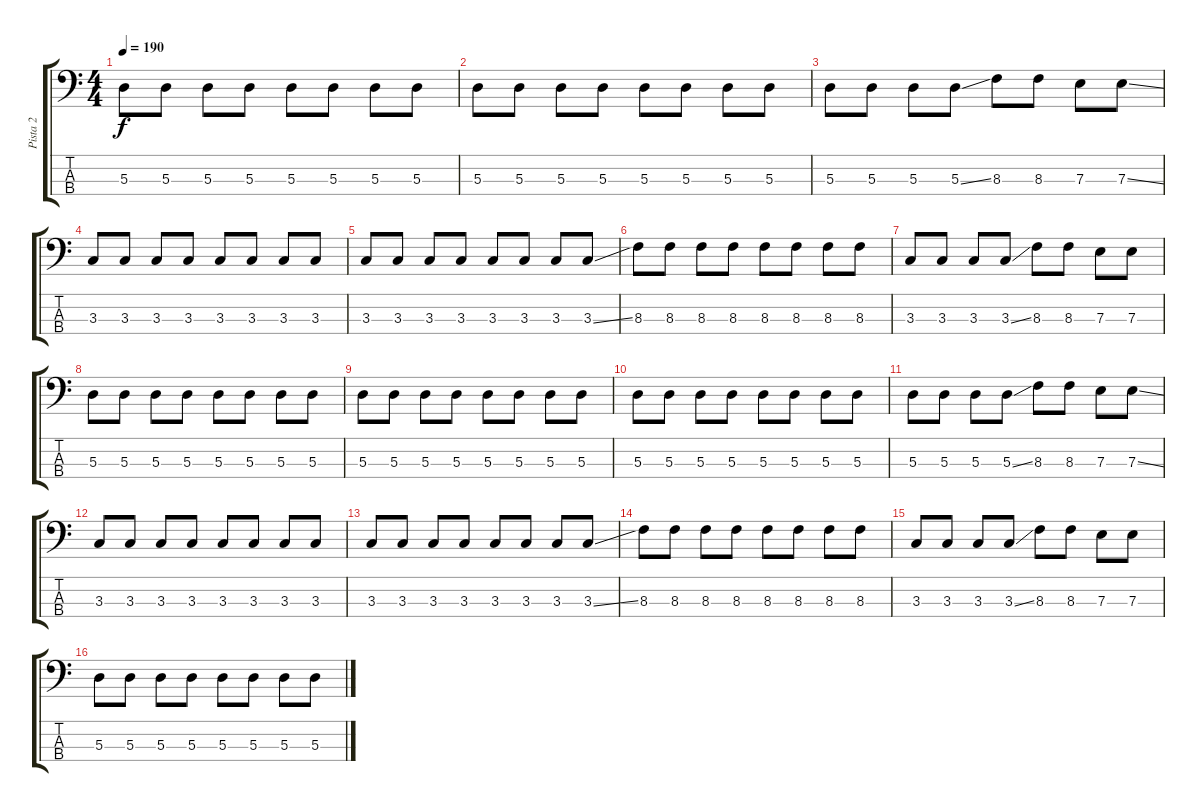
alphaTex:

\track ("Pista 2" "Pista 2") {instrument electricbassfinger}
\staff {score tabs}
\tuning (G2 D2 A1 E1) {hide}
\ts (4 4)
\tempo 190
\clef f4
\ks c
5.3.8{dy f} 5.3.8 5.3.8 5.3.8 5.3.8 5.3.8 5.3.8 5.3.8 |
5.3.8 5.3.8 5.3.8 5.3.8 5.3.8 5.3.8 5.3.8 5.3.8 |
5.3.8 5.3.8 5.3.8 5.3{ss}.8 8.3.8 8.3.8 7.3.8 7.3{ss}.8 |
3.3.8 3.3.8 3.3.8 3.3.8 3.3.8 3.3.8 3.3.8 3.3.8 |
3.3.8 3.3.8 3.3.8 3.3.8 3.3.8 3.3.8 3.3.8 3.3{ss}.8 |
8.3.8 8.3.8 8.3.8 8.3.8 8.3.8 8.3.8 8.3.8 8.3.8 |
3.3.8 3.3.8 3.3.8 3.3{ss}.8 8.3.8 8.3.8 7.3.8 7.3.8 |
5.3.8 5.3.8 5.3.8 5.3.8 5.3.8 5.3.8 5.3.8 5.3.8 |
5.3.8 5.3.8 5.3.8 5.3.8 5.3.8 5.3.8 5.3.8 5.3.8 |
5.3.8 5.3.8 5.3.8 5.3.8 5.3.8 5.3.8 5.3.8 5.3.8 |
5.3.8 5.3.8 5.3.8 5.3{ss}.8 8.3.8 8.3.8 7.3.8 7.3{ss}.8 |
3.3.8 3.3.8 3.3.8 3.3.8 3.3.8 3.3.8 3.3.8 3.3.8 |
3.3.8 3.3.8 3.3.8 3.3.8 3.3.8 3.3.8 3.3.8 3.3{ss}.8 |
8.3.8 8.3.8 8.3.8 8.3.8 8.3.8 8.3.8 8.3.8 8.3.8 |
3.3.8 3.3.8 3.3.8 3.3{ss}.8 8.3.8 8.3.8 7.3.8 7.3.8 |
5.3.8 5.3.8 5.3.8 5.3.8 5.3.8 5.3.8 5.3.8 5.3.8
